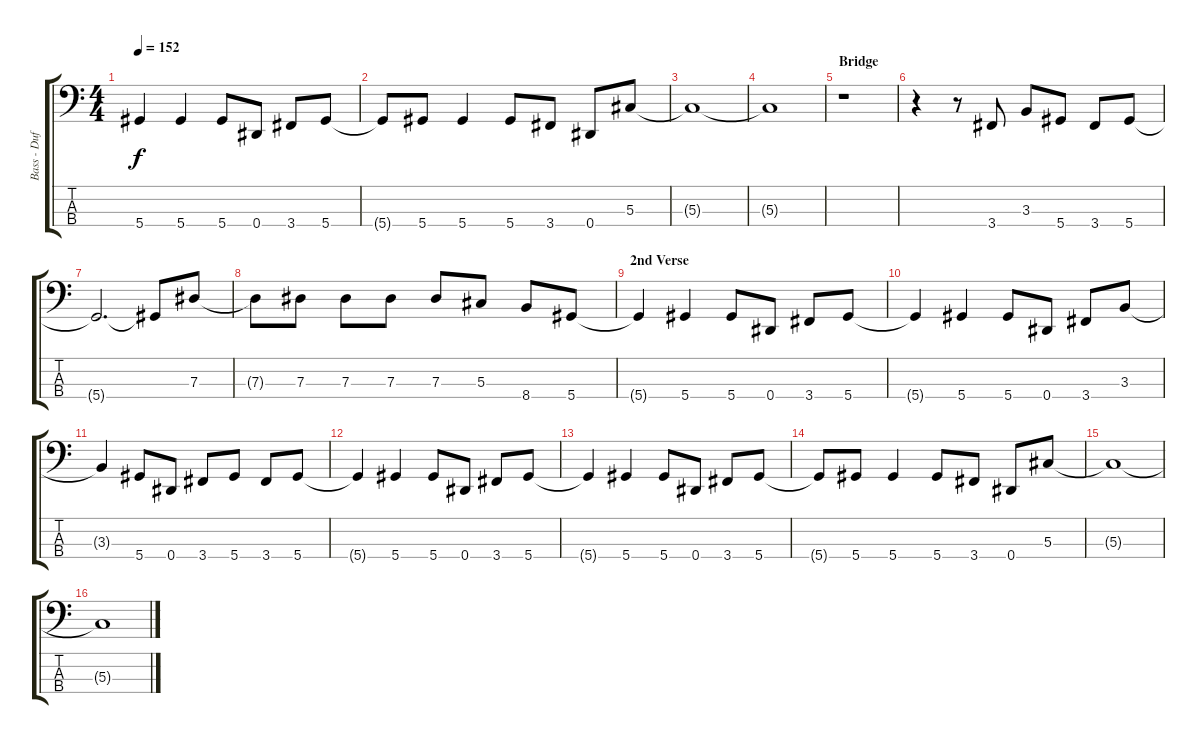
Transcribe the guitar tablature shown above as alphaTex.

\track ("Bass - Duff \"Rose\" McKagan" "Bass - Duf") {instrument electricbassfinger}
\staff {score tabs}
\tuning (Gb2 Db2 Ab1 Eb1) {hide}
\ts (4 4)
\tempo 152
\clef f4
\ks c
5.4{t}.4{dy f} 5.4.4 5.4.8 0.4.8 3.4.8 5.4.8 |
5.4{t}.8 5.4.8 5.4.4 5.4.8 3.4.8 0.4.8 5.3.8 |
5.3{t}.1 |
5.3{t}.1 |
\section ("" "Bridge")
r.1 |
r.4 r.8 3.4.8 3.3.8 5.4.8 3.4.8 5.4.8 |
5.4{t}.2{d} 5.4{t}.8 7.3.8 |
7.3{t}.8 7.3.8 7.3.8 7.3.8 7.3.8 5.3.8 8.4.8 5.4.8 |
\section ("" "2nd Verse")
5.4{t}.4 5.4.4 5.4.8 0.4.8 3.4.8 5.4.8 |
5.4{t}.4 5.4.4 5.4.8 0.4.8 3.4.8 3.3.8 |
3.3{t}.4 5.4.8 0.4.8 3.4.8 5.4.8 3.4.8 5.4.8 |
5.4{t}.4 5.4.4 5.4.8 0.4.8 3.4.8 5.4.8 |
5.4{t}.4 5.4.4 5.4.8 0.4.8 3.4.8 5.4.8 |
5.4{t}.8 5.4.8 5.4.4 5.4.8 3.4.8 0.4.8 5.3.8 |
5.3{t}.1 |
5.3{t}.1
